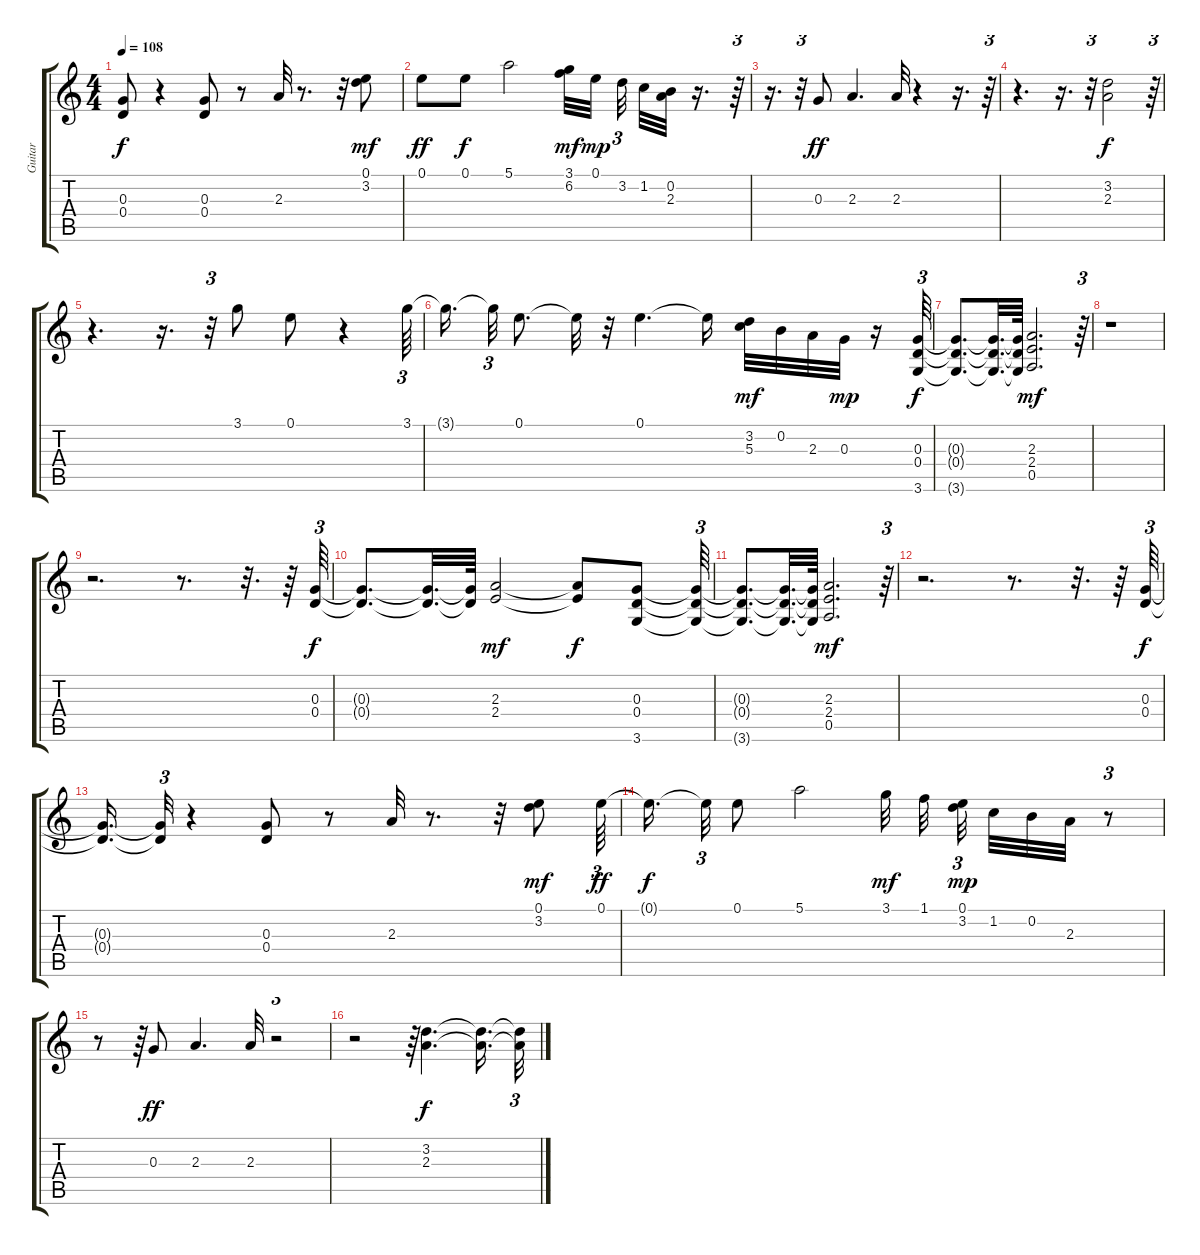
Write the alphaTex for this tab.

\track ("Guitar" "Guitar") {instrument distortionguitar}
\staff {score tabs}
\tuning (E4 B3 G3 D3 A2 E2) {hide}
\ts (4 4)
\tempo 108
\clef g2
\ks c
(0.3 0.4).8{dy f} r.4 (0.3 0.4).8 r.8 2.3.32 r.8{d} r.32 (0.1 3.2).8{dy mf} |
0.1.8{dy ff} 0.1.8{dy f} 5.1.2 (3.1 6.2).32{dy mf} 0.1.32{dy mp beam splitsecondary} 3.2.32{tu (3 2) beam splitsecondary} 1.2.32 (0.2 2.3).32 r.16{d} r.64{tu (3 2)} |
r.16{d} r.32{tu (3 2)} 0.3.8{dy ff} 2.3.4{d} 2.3.32 r.4 r.16{d} r.64{tu (3 2)} |
r.4{d} r.16{d} r.32{tu (3 2)} (3.2 2.3).2{dy f} r.64{tu (3 2)} |
r.4{d} r.16{d} r.32{tu (3 2)} 3.1.8 0.1.8 r.4 3.1.64{tu (3 2)} |
3.1{t}.16{d beam splitsecondary} 3.1{t}.32{tu (3 2)} 0.1.8{d} 0.1{t}.32 r.32 0.1.4{d} 0.1{t}.16 (3.2 5.3).32{dy mf} 0.2.32 2.3.32 0.3.32{dy mp} r.16 (0.3 0.4 3.6).64{tu (3 2) dy f} |
(0.3{t} 0.4{t} 3.6{t}).8{d} (0.3{t} 0.4{t} 3.6{t}).32{d} (0.3{t} 0.4{t} 3.6{t}).64 (2.3 2.4 0.5).2{d dy mf} r.64{tu (3 2)} |
r.1 |
r.2{d} r.8{d} r.32{d} r.64 (0.3 0.4).64{tu (3 2) dy f} |
(0.3{t} 0.4{t}).8{d} (0.3{t} 0.4{t}).32{d} (0.3{t} 0.4{t}).64 (2.3 2.4).2{dy mf} (2.3{t} 2.4{t}).8{dy f} (0.3 0.4 3.6).8 (0.3{t} 0.4{t} 3.6{t}).64{tu (3 2)} |
(0.3{t} 0.4{t} 3.6{t}).8{d} (0.3{t} 0.4{t} 3.6{t}).32{d} (0.3{t} 0.4{t} 3.6{t}).64 (2.3 2.4 0.5).2{d dy mf} r.64{tu (3 2)} |
r.2{d} r.8{d} r.32{d} r.64 (0.3 0.4).64{tu (3 2) dy f} |
(0.3{t} 0.4{t}).16{d} (0.3{t} 0.4{t}).32{tu (3 2)} r.4 (0.3 0.4).8 r.8 2.3.32 r.8{d} r.32 (0.1 3.2).8{dy mf} 0.1.64{tu (3 2) dy ff} |
0.1{t}.16{d dy f beam splitsecondary} 0.1{t}.32{tu (3 2)} 0.1.8 5.1.2 3.1.32{dy mf} 1.1.32{beam splitsecondary} (0.1 3.2).32{tu (3 2) dy mp beam splitsecondary} 1.2.32 0.2.32 2.3.32 r.8{tu (3 2)} |
r.8 r.64{tu (3 2)} 0.3.8{dy ff} 2.3.4{d} 2.3.32 r.2{tu (3 2)} |
r.2 r.64{tu (3 2)} (3.2 2.3).4{d dy f} (3.2{t} 2.3{t}).16{d} (3.2{t} 2.3{t}).32{tu (3 2)}
